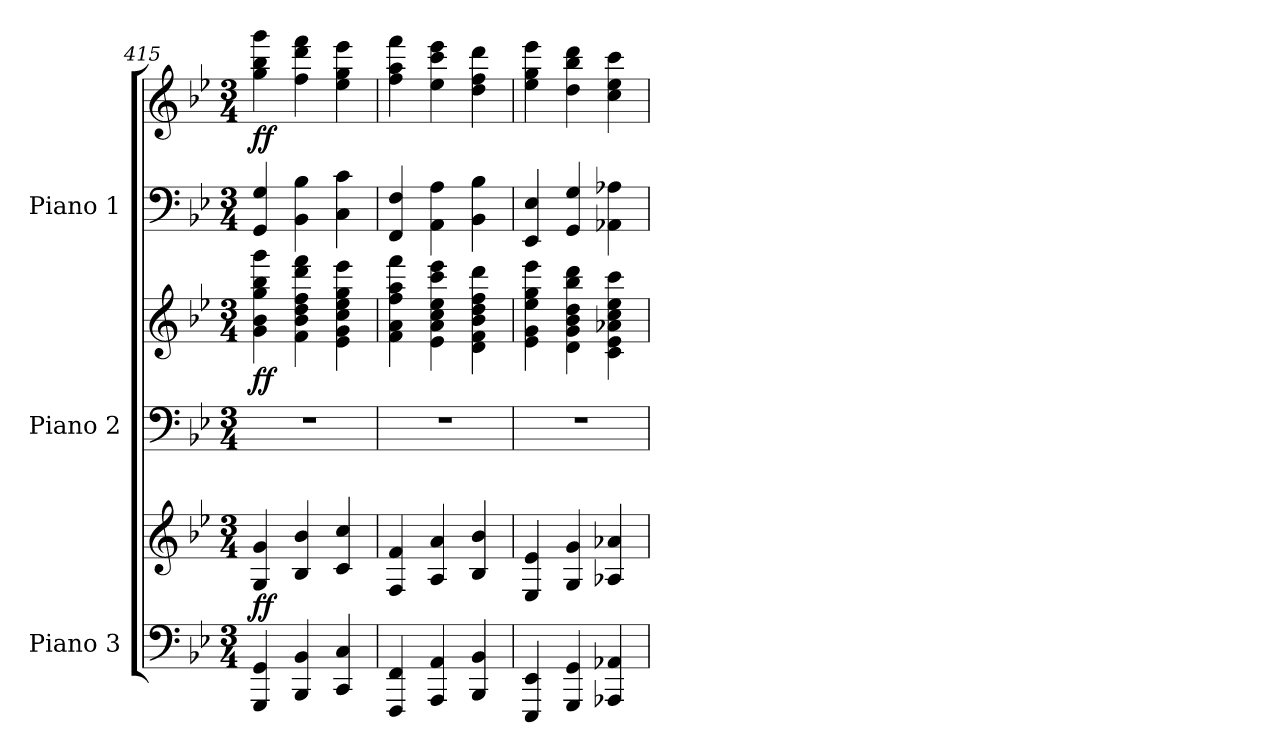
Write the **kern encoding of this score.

**kern	**kern	**dynam	**kern	**kern	**dynam	**kern	**kern	**dynam
*part3	*part3	*part3	*part2	*part2	*part2	*part1	*part1	*part1
*staff6	*staff5	*staff5/6	*staff4	*staff3	*staff3/4	*staff2	*staff1	*staff1/2
*I"Piano 3	*	*	*I"Piano 2	*	*	*I"Piano 1	*	*
*I'Pno. 3	*	*	*I'Pno. 2	*	*	*I'Pno. 1	*	*
*clefF4	*clefG2	*	*clefF4	*clefG2	*	*clefF4	*clefG2	*
*k[b-e-]	*k[b-e-]	*	*k[b-e-]	*k[b-e-]	*	*k[b-e-]	*k[b-e-]	*
*M3/4	*M3/4	*	*M3/4	*M3/4	*	*M3/4	*M3/4	*
=415	=415	=415	=415	=415	=415	=415	=415	=415
!	!	!LO:DY:b	!	!	!LO:DY:b	!	!	!LO:DY:b
4GGG/ 4GG/	4G/ 4g/	ff	2.r	4g\ 4b-\ 4gg\ 4bb-\ 4ggg\	ff	4GG/ 4G/	4gg\ 4bb-\ 4ggg\	ff
4BBB-/ 4BB-/	4B-/ 4b-/	.	.	4f\ 4b-\ 4dd\ 4ff\ 4ddd\ 4fff\	.	4BB-\ 4B-\	4ff\ 4ddd\ 4fff\	.
4CC/ 4C/	4c/ 4cc/	.	.	4e-\ 4g\ 4cc\ 4ee-\ 4gg\ 4eee-\	.	4C\ 4c\	4ee-\ 4gg\ 4eee-\	.
=416	=416	=416	=416	=416	=416	=416	=416	=416
4FFF/ 4FF/	4F/ 4f/	.	2.r	4f\ 4a\ 4ff\ 4aa\ 4fff\	.	4FF/ 4F/	4ff\ 4aa\ 4fff\	.
4AAA/ 4AA/	4A/ 4a/	.	.	4e-\ 4a\ 4cc\ 4ee-\ 4ccc\ 4eee-\	.	4AA\ 4A\	4ee-\ 4ccc\ 4eee-\	.
4BBB-/ 4BB-/	4B-/ 4b-/	.	.	4d\ 4f\ 4b-\ 4dd\ 4ff\ 4ddd\	.	4BB-\ 4B-\	4dd\ 4ff\ 4ddd\	.
=417	=417	=417	=417	=417	=417	=417	=417	=417
4EEE-/ 4EE-/	4E-/ 4e-/	.	2.r	4e-\ 4g\ 4ee-\ 4gg\ 4eee-\	.	4EE-/ 4E-/	4ee-\ 4gg\ 4eee-\	.
4GGG/ 4GG/	4G/ 4g/	.	.	4d\ 4g\ 4b-\ 4dd\ 4bb-\ 4ddd\	.	4GG/ 4G/	4dd\ 4bb-\ 4ddd\	.
4AAA-X/ 4AA-X/	4A-X/ 4a-X/	.	.	4c\ 4e-\ 4a-X\ 4cc\ 4ee-\ 4ccc\	.	4AA-X\ 4A-X\	4cc\ 4ee-\ 4ccc\	.
=	=	=	=	=	=	=	=	=
*-	*-	*-	*-	*-	*-	*-	*-	*-
